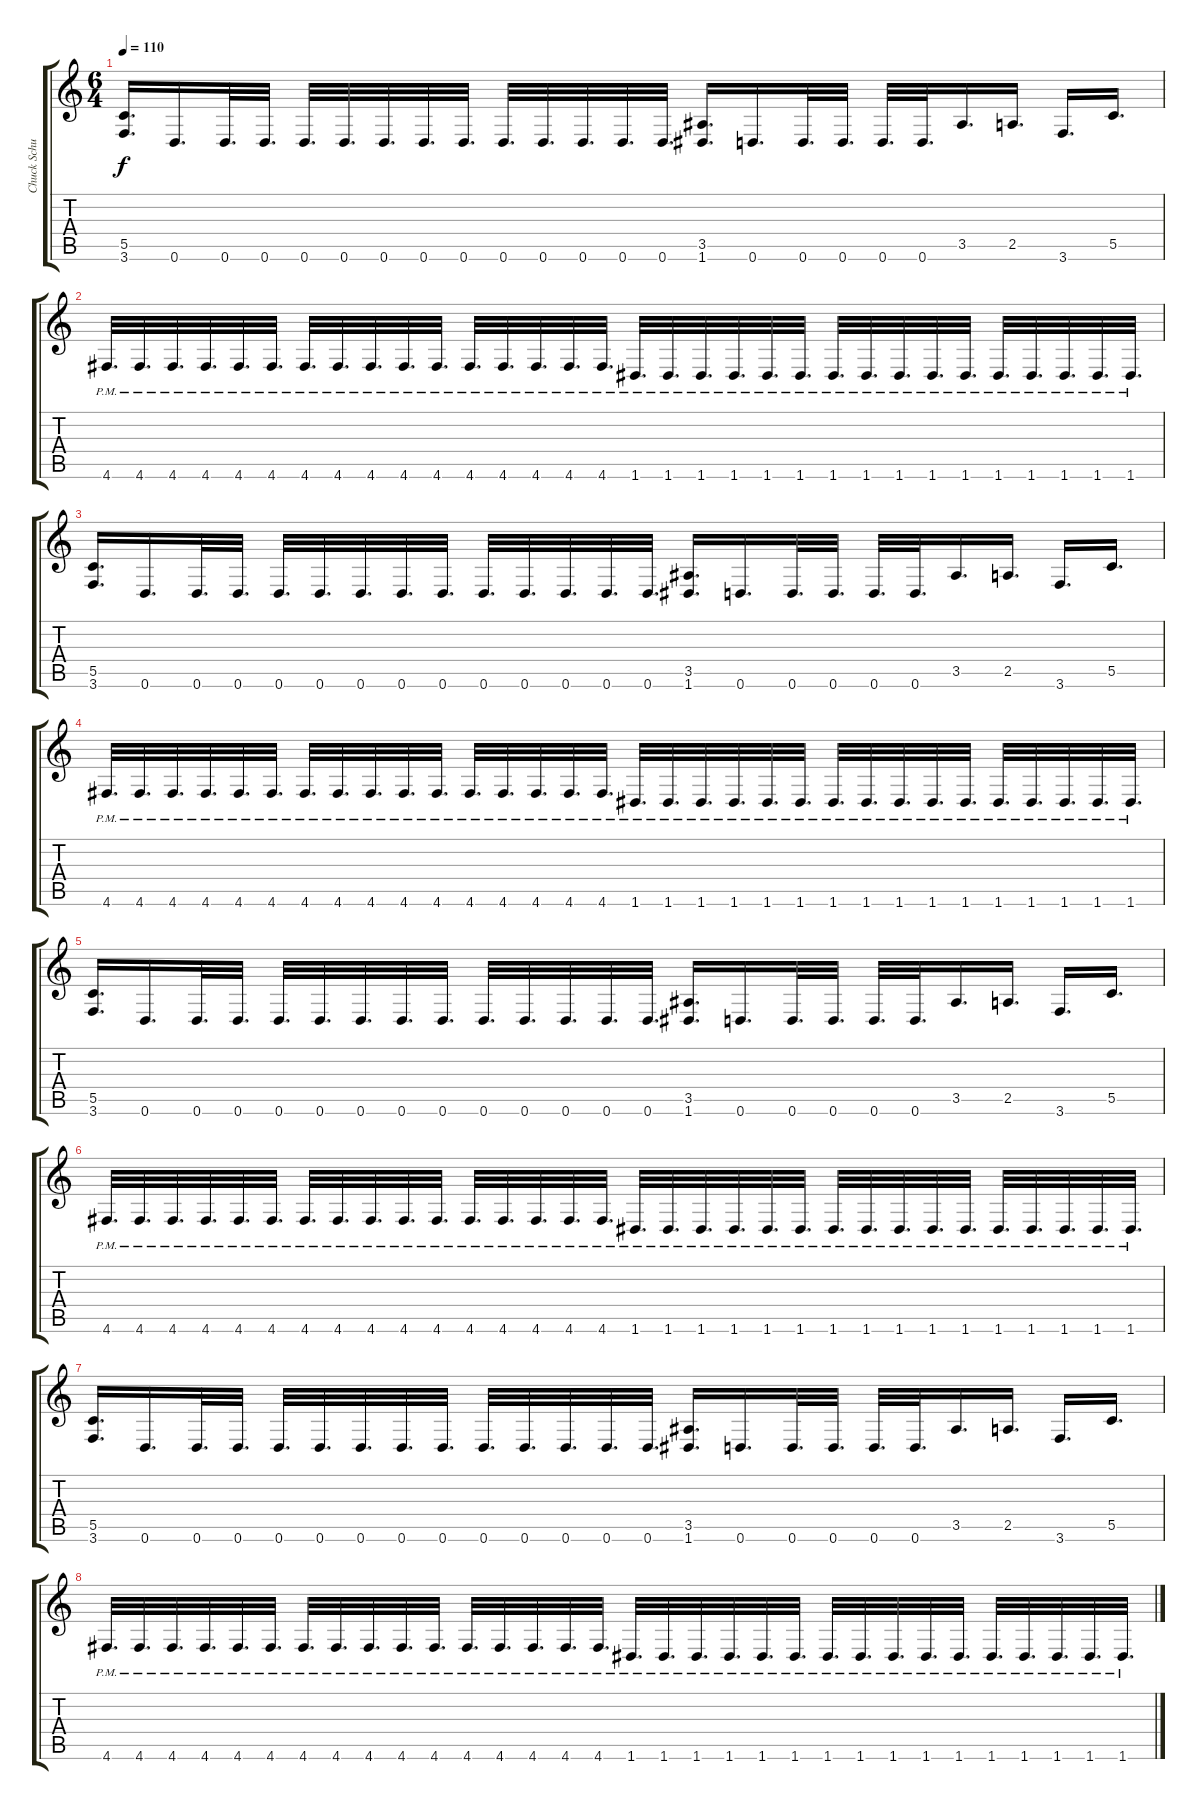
\track ("Chuck Schuldiner" "Chuck Schu") {instrument distortionguitar}
\staff {score tabs}
\tuning (D4 A3 F3 C3 G2 D2) {hide}
\ts (6 4)
\tempo 110
\clef g2
\ks c
(5.5 3.6).16{d dy f} 0.6.16{d} 0.6.32{d} 0.6.32{d} 0.6.32{d} 0.6.32{d} 0.6.32{d} 0.6.32{d} 0.6.32{d} 0.6.32{d} 0.6.32{d} 0.6.32{d} 0.6.32{d} 0.6.32{d} (3.5 1.6).16{d} 0.6.16{d} 0.6.32{d} 0.6.32{d} 0.6.32{d} 0.6.32{d} 3.5.16{d} 2.5.16{d} 3.6.16{d} 5.5.16{d} |
4.6{pm}.32{d} 4.6{pm}.32{d} 4.6{pm}.32{d} 4.6{pm}.32{d} 4.6{pm}.32{d} 4.6{pm}.32{d} 4.6{pm}.32{d} 4.6{pm}.32{d} 4.6{pm}.32{d} 4.6{pm}.32{d} 4.6{pm}.32{d} 4.6{pm}.32{d} 4.6{pm}.32{d} 4.6{pm}.32{d} 4.6{pm}.32{d} 4.6{pm}.32{d} 1.6{pm}.32{d} 1.6{pm}.32{d} 1.6{pm}.32{d} 1.6{pm}.32{d} 1.6{pm}.32{d} 1.6{pm}.32{d} 1.6{pm}.32{d} 1.6{pm}.32{d} 1.6{pm}.32{d} 1.6{pm}.32{d} 1.6{pm}.32{d} 1.6{pm}.32{d} 1.6{pm}.32{d} 1.6{pm}.32{d} 1.6{pm}.32{d} 1.6{pm}.32{d} |
(5.5 3.6).16{d} 0.6.16{d} 0.6.32{d} 0.6.32{d} 0.6.32{d} 0.6.32{d} 0.6.32{d} 0.6.32{d} 0.6.32{d} 0.6.32{d} 0.6.32{d} 0.6.32{d} 0.6.32{d} 0.6.32{d} (3.5 1.6).16{d} 0.6.16{d} 0.6.32{d} 0.6.32{d} 0.6.32{d} 0.6.32{d} 3.5.16{d} 2.5.16{d} 3.6.16{d} 5.5.16{d} |
4.6{pm}.32{d} 4.6{pm}.32{d} 4.6{pm}.32{d} 4.6{pm}.32{d} 4.6{pm}.32{d} 4.6{pm}.32{d} 4.6{pm}.32{d} 4.6{pm}.32{d} 4.6{pm}.32{d} 4.6{pm}.32{d} 4.6{pm}.32{d} 4.6{pm}.32{d} 4.6{pm}.32{d} 4.6{pm}.32{d} 4.6{pm}.32{d} 4.6{pm}.32{d} 1.6{pm}.32{d} 1.6{pm}.32{d} 1.6{pm}.32{d} 1.6{pm}.32{d} 1.6{pm}.32{d} 1.6{pm}.32{d} 1.6{pm}.32{d} 1.6{pm}.32{d} 1.6{pm}.32{d} 1.6{pm}.32{d} 1.6{pm}.32{d} 1.6{pm}.32{d} 1.6{pm}.32{d} 1.6{pm}.32{d} 1.6{pm}.32{d} 1.6{pm}.32{d} |
(5.5 3.6).16{d} 0.6.16{d} 0.6.32{d} 0.6.32{d} 0.6.32{d} 0.6.32{d} 0.6.32{d} 0.6.32{d} 0.6.32{d} 0.6.32{d} 0.6.32{d} 0.6.32{d} 0.6.32{d} 0.6.32{d} (3.5 1.6).16{d} 0.6.16{d} 0.6.32{d} 0.6.32{d} 0.6.32{d} 0.6.32{d} 3.5.16{d} 2.5.16{d} 3.6.16{d} 5.5.16{d} |
4.6{pm}.32{d} 4.6{pm}.32{d} 4.6{pm}.32{d} 4.6{pm}.32{d} 4.6{pm}.32{d} 4.6{pm}.32{d} 4.6{pm}.32{d} 4.6{pm}.32{d} 4.6{pm}.32{d} 4.6{pm}.32{d} 4.6{pm}.32{d} 4.6{pm}.32{d} 4.6{pm}.32{d} 4.6{pm}.32{d} 4.6{pm}.32{d} 4.6{pm}.32{d} 1.6{pm}.32{d} 1.6{pm}.32{d} 1.6{pm}.32{d} 1.6{pm}.32{d} 1.6{pm}.32{d} 1.6{pm}.32{d} 1.6{pm}.32{d} 1.6{pm}.32{d} 1.6{pm}.32{d} 1.6{pm}.32{d} 1.6{pm}.32{d} 1.6{pm}.32{d} 1.6{pm}.32{d} 1.6{pm}.32{d} 1.6{pm}.32{d} 1.6{pm}.32{d} |
(5.5 3.6).16{d} 0.6.16{d} 0.6.32{d} 0.6.32{d} 0.6.32{d} 0.6.32{d} 0.6.32{d} 0.6.32{d} 0.6.32{d} 0.6.32{d} 0.6.32{d} 0.6.32{d} 0.6.32{d} 0.6.32{d} (3.5 1.6).16{d} 0.6.16{d} 0.6.32{d} 0.6.32{d} 0.6.32{d} 0.6.32{d} 3.5.16{d} 2.5.16{d} 3.6.16{d} 5.5.16{d} |
4.6{pm}.32{d} 4.6{pm}.32{d} 4.6{pm}.32{d} 4.6{pm}.32{d} 4.6{pm}.32{d} 4.6{pm}.32{d} 4.6{pm}.32{d} 4.6{pm}.32{d} 4.6{pm}.32{d} 4.6{pm}.32{d} 4.6{pm}.32{d} 4.6{pm}.32{d} 4.6{pm}.32{d} 4.6{pm}.32{d} 4.6{pm}.32{d} 4.6{pm}.32{d} 1.6{pm}.32{d} 1.6{pm}.32{d} 1.6{pm}.32{d} 1.6{pm}.32{d} 1.6{pm}.32{d} 1.6{pm}.32{d} 1.6{pm}.32{d} 1.6{pm}.32{d} 1.6{pm}.32{d} 1.6{pm}.32{d} 1.6{pm}.32{d} 1.6{pm}.32{d} 1.6{pm}.32{d} 1.6{pm}.32{d} 1.6{pm}.32{d} 1.6{pm}.32{d}
